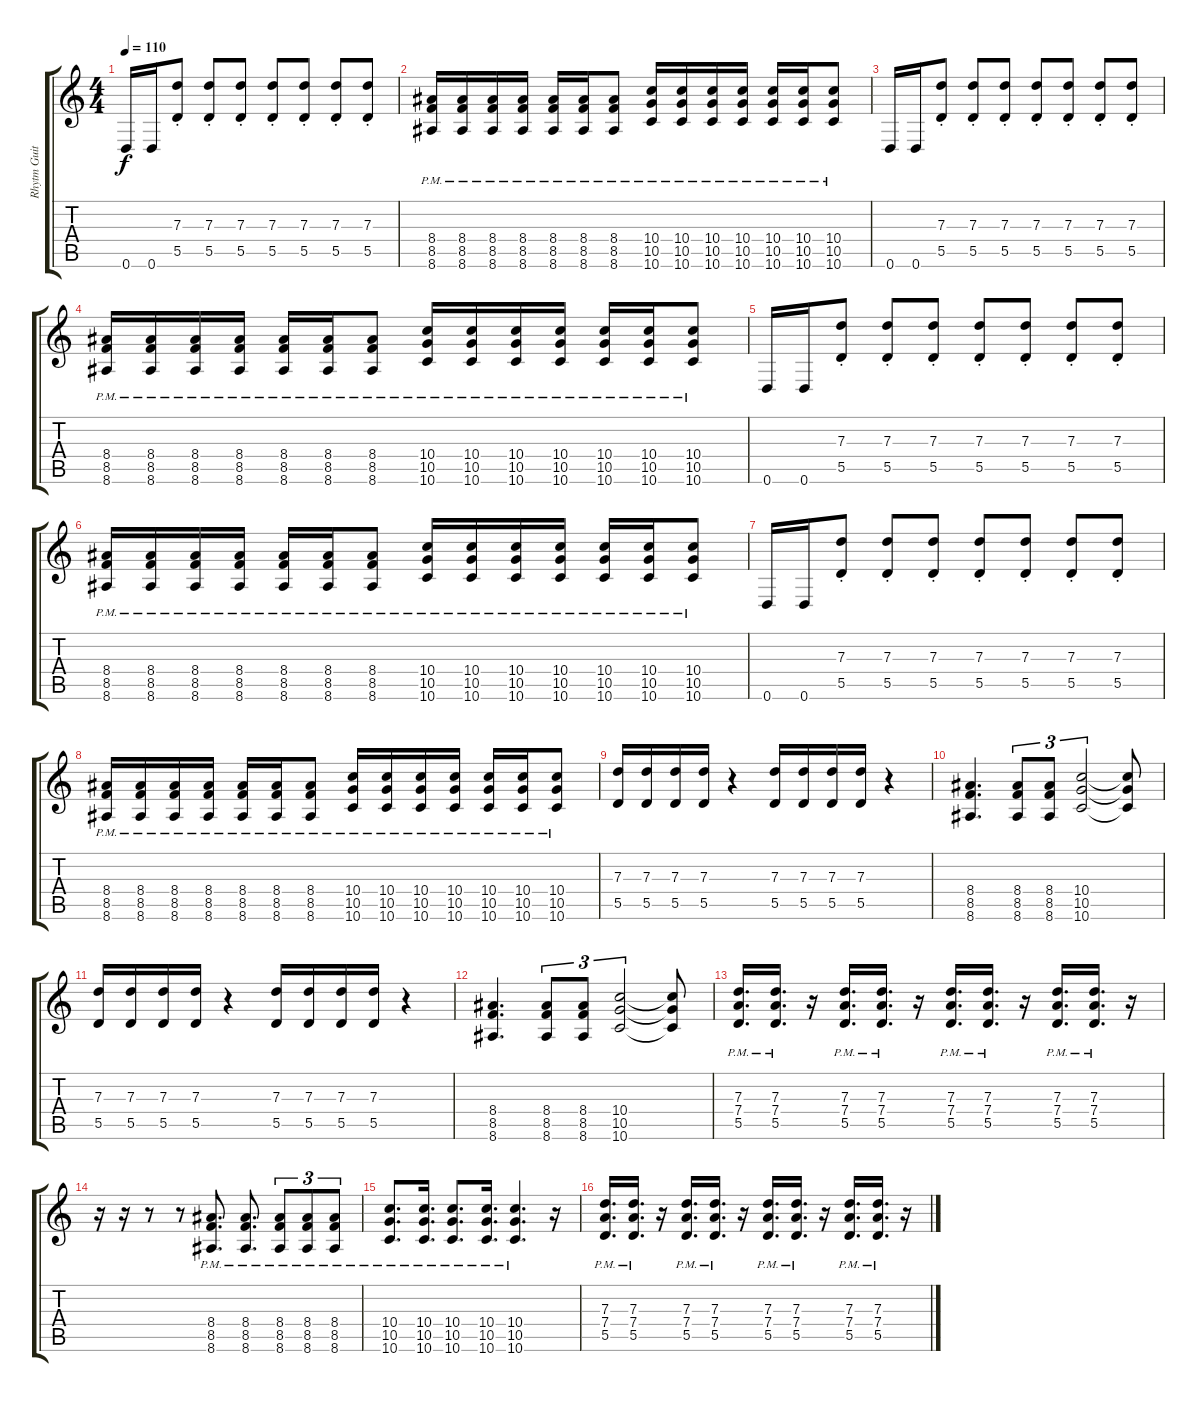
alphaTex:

\track ("Rhytm Guitar" "Rhytm Guit") {instrument distortionguitar}
\staff {score tabs}
\tuning (E4 B3 G3 D3 A2 D2) {hide}
\ts (4 4)
\tempo 110
\clef g2
\ks c
0.6.16{dy f} 0.6.16 (7.3{st} 5.5{st}).8 (7.3{st} 5.5{st}).8 (7.3{st} 5.5{st}).8 (7.3{st} 5.5{st}).8 (7.3{st} 5.5{st}).8 (7.3{st} 5.5{st}).8 (7.3{st} 5.5{st}).8 |
(8.4{pm} 8.5{pm} 8.6{pm}).16 (8.4{pm} 8.5{pm} 8.6{pm}).16 (8.4{pm} 8.5{pm} 8.6{pm}).16 (8.4{pm} 8.5{pm} 8.6{pm}).16 (8.4{pm} 8.5{pm} 8.6{pm}).16 (8.4{pm} 8.5{pm} 8.6{pm}).16 (8.4{pm} 8.5{pm} 8.6{pm}).8 (10.4{pm} 10.5{pm} 10.6{pm}).16 (10.4{pm} 10.5{pm} 10.6{pm}).16 (10.4{pm} 10.5{pm} 10.6{pm}).16 (10.4{pm} 10.5{pm} 10.6{pm}).16 (10.4{pm} 10.5{pm} 10.6{pm}).16 (10.4{pm} 10.5{pm} 10.6{pm}).16 (10.4{pm} 10.5{pm} 10.6{pm}).8 |
0.6.16 0.6.16 (7.3{st} 5.5{st}).8 (7.3{st} 5.5{st}).8 (7.3{st} 5.5{st}).8 (7.3{st} 5.5{st}).8 (7.3{st} 5.5{st}).8 (7.3{st} 5.5{st}).8 (7.3{st} 5.5{st}).8 |
(8.4{pm} 8.5{pm} 8.6{pm}).16 (8.4{pm} 8.5{pm} 8.6{pm}).16 (8.4{pm} 8.5{pm} 8.6{pm}).16 (8.4{pm} 8.5{pm} 8.6{pm}).16 (8.4{pm} 8.5{pm} 8.6{pm}).16 (8.4{pm} 8.5{pm} 8.6{pm}).16 (8.4{pm} 8.5{pm} 8.6{pm}).8 (10.4{pm} 10.5{pm} 10.6{pm}).16 (10.4{pm} 10.5{pm} 10.6{pm}).16 (10.4{pm} 10.5{pm} 10.6{pm}).16 (10.4{pm} 10.5{pm} 10.6{pm}).16 (10.4{pm} 10.5{pm} 10.6{pm}).16 (10.4{pm} 10.5{pm} 10.6{pm}).16 (10.4{pm} 10.5{pm} 10.6{pm}).8 |
0.6.16 0.6.16 (7.3{st} 5.5{st}).8 (7.3{st} 5.5{st}).8 (7.3{st} 5.5{st}).8 (7.3{st} 5.5{st}).8 (7.3{st} 5.5{st}).8 (7.3{st} 5.5{st}).8 (7.3{st} 5.5{st}).8 |
(8.4{pm} 8.5{pm} 8.6{pm}).16 (8.4{pm} 8.5{pm} 8.6{pm}).16 (8.4{pm} 8.5{pm} 8.6{pm}).16 (8.4{pm} 8.5{pm} 8.6{pm}).16 (8.4{pm} 8.5{pm} 8.6{pm}).16 (8.4{pm} 8.5{pm} 8.6{pm}).16 (8.4{pm} 8.5{pm} 8.6{pm}).8 (10.4{pm} 10.5{pm} 10.6{pm}).16 (10.4{pm} 10.5{pm} 10.6{pm}).16 (10.4{pm} 10.5{pm} 10.6{pm}).16 (10.4{pm} 10.5{pm} 10.6{pm}).16 (10.4{pm} 10.5{pm} 10.6{pm}).16 (10.4{pm} 10.5{pm} 10.6{pm}).16 (10.4{pm} 10.5{pm} 10.6{pm}).8 |
0.6.16 0.6.16 (7.3{st} 5.5{st}).8 (7.3{st} 5.5{st}).8 (7.3{st} 5.5{st}).8 (7.3{st} 5.5{st}).8 (7.3{st} 5.5{st}).8 (7.3{st} 5.5{st}).8 (7.3{st} 5.5{st}).8 |
(8.4{pm} 8.5{pm} 8.6{pm}).16 (8.4{pm} 8.5{pm} 8.6{pm}).16 (8.4{pm} 8.5{pm} 8.6{pm}).16 (8.4{pm} 8.5{pm} 8.6{pm}).16 (8.4{pm} 8.5{pm} 8.6{pm}).16 (8.4{pm} 8.5{pm} 8.6{pm}).16 (8.4{pm} 8.5{pm} 8.6{pm}).8 (10.4{pm} 10.5{pm} 10.6{pm}).16 (10.4{pm} 10.5{pm} 10.6{pm}).16 (10.4{pm} 10.5{pm} 10.6{pm}).16 (10.4{pm} 10.5{pm} 10.6{pm}).16 (10.4{pm} 10.5{pm} 10.6{pm}).16 (10.4{pm} 10.5{pm} 10.6{pm}).16 (10.4{pm} 10.5{pm} 10.6{pm}).8 |
(7.3 5.5).16 (7.3 5.5).16 (7.3 5.5).16 (7.3 5.5).16 r.4 (7.3 5.5).16 (7.3 5.5).16 (7.3 5.5).16 (7.3 5.5).16 r.4 |
(8.4 8.5 8.6).4{d} (8.4 8.5 8.6).8{tu (3 2)} (8.4 8.5 8.6).8{tu (3 2)} (10.4 10.5 10.6).2{tu (3 2)} (10.4{t} 10.5{t} 10.6{t}).8 |
(7.3 5.5).16 (7.3 5.5).16 (7.3 5.5).16 (7.3 5.5).16 r.4 (7.3 5.5).16 (7.3 5.5).16 (7.3 5.5).16 (7.3 5.5).16 r.4 |
(8.4 8.5 8.6).4{d} (8.4 8.5 8.6).8{tu (3 2)} (8.4 8.5 8.6).8{tu (3 2)} (10.4 10.5 10.6).2{tu (3 2)} (10.4{t} 10.5{t} 10.6{t}).8 |
(7.3{pm} 7.4{pm} 5.5{pm}).16{d} (7.3{pm} 7.4{pm} 5.5{pm}).16{d} r.16 (7.3{pm} 7.4{pm} 5.5{pm}).16{d} (7.3{pm} 7.4{pm} 5.5{pm}).16{d} r.16 (7.3{pm} 7.4{pm} 5.5{pm}).16{d} (7.3{pm} 7.4{pm} 5.5{pm}).16{d} r.16 (7.3{pm} 7.4{pm} 5.5{pm}).16{d} (7.3{pm} 7.4{pm} 5.5{pm}).16{d} r.16 |
r.16 r.16 r.8 r.8 (8.4{pm} 8.5{pm} 8.6{pm}).8{d} (8.4{pm} 8.5{pm} 8.6{pm}).8{d} (8.4{pm} 8.5{pm} 8.6{pm}).8{tu (3 2)} (8.4{pm} 8.5{pm} 8.6{pm}).8{tu (3 2)} (8.4{pm} 8.5{pm} 8.6{pm}).8{tu (3 2)} |
(10.4{pm} 10.5{pm} 10.6{pm}).8{d} (10.4{pm} 10.5{pm} 10.6{pm}).16{d} (10.4{pm} 10.5{pm} 10.6{pm}).8{d} (10.4{pm} 10.5{pm} 10.6{pm}).16{d} (10.4{pm} 10.5{pm} 10.6{pm}).4{d} r.16 |
(7.3{pm} 7.4{pm} 5.5{pm}).16{d} (7.3{pm} 7.4{pm} 5.5{pm}).16{d} r.16 (7.3{pm} 7.4{pm} 5.5{pm}).16{d} (7.3{pm} 7.4{pm} 5.5{pm}).16{d} r.16 (7.3{pm} 7.4{pm} 5.5{pm}).16{d} (7.3{pm} 7.4{pm} 5.5{pm}).16{d} r.16 (7.3{pm} 7.4{pm} 5.5{pm}).16{d} (7.3{pm} 7.4{pm} 5.5{pm}).16{d} r.16
